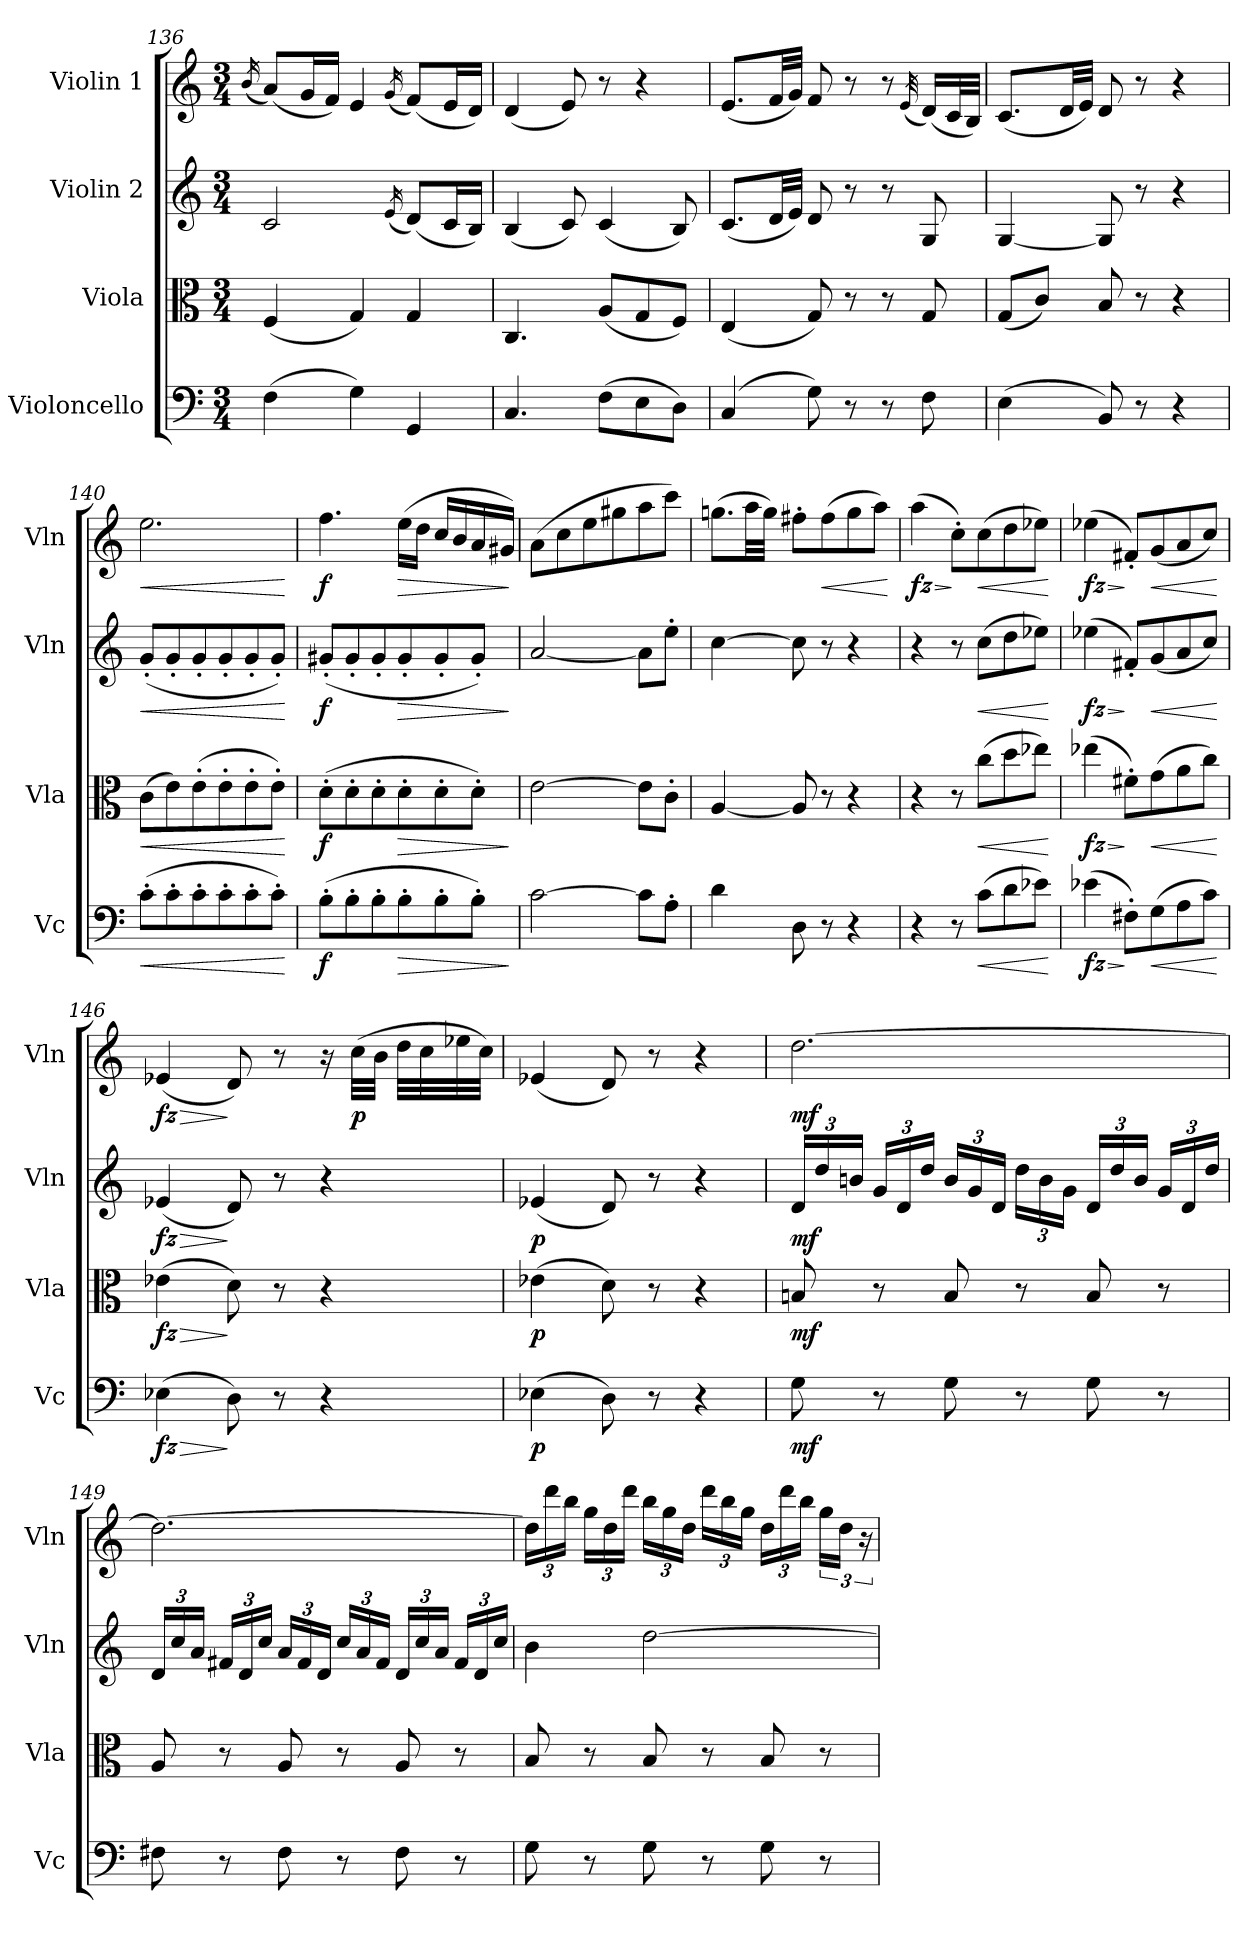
**kern	**dynam	**kern	**dynam	**kern	**dynam	**kern	**dynam
*part4	*part4	*part3	*part3	*part2	*part2	*part1	*part1
*staff4	*staff4	*staff3	*staff3	*staff2	*staff2	*staff1	*staff1
*I"Violoncello	*	*I"Viola	*	*I"Violin 2	*	*I"Violin 1	*
*I'Vc	*	*I'Vla	*	*I'Vln	*	*I'Vln	*
*clefF4	*	*clefC3	*	*clefG2	*	*clefG2	*
*k[]	*	*k[]	*	*k[]	*	*k[]	*
*M3/4	*	*M3/4	*	*M3/4	*	*M3/4	*
=136	=136	=136	=136	=136	=136	=136	=136
.	.	.	.	.	.	(<16qb/	.
(>4F\	.	(<4F/	.	2c/	.	(<8a/L)	.
.	.	.	.	.	.	16g/L	.
.	.	.	.	.	.	16f/JJ)	.
4G\)	.	4G/)	.	.	.	4e/	.
.	.	.	.	(<16qe/	.	(<16qg/	.
4GG/	.	4G/	.	(<8d/L)	.	(<8f/L)	.
.	.	.	.	16c/L	.	16e/L	.
.	.	.	.	16B/JJ)	.	16d/JJ)	.
!!LO:LB:g=z
=137	=137	=137	=137	=137	=137	=137	=137
4.C/	.	4.C/	.	(<4B/	.	(<4d/	.
.	.	.	.	8c/)	.	8e/)	.
(>8F\L	.	(<8A/L	.	(<4c/	.	8r	.
8E\	.	8G/	.	.	.	4r	.
8D\J)	.	8F/J)	.	8B/)	.	.	.
=138	=138	=138	=138	=138	=138	=138	=138
(>4C/	.	(<4E/	.	(<8.c/L	.	(<8.e/L	.
.	.	.	.	32d/LL	.	32f/LL	.
.	.	.	.	32e/JJJ)	.	32g/JJJ)	.
8G\)	.	8G/)	.	8d/	.	8f/	.
8r	.	8r	.	8r	.	8r	.
8r	.	8r	.	8r	.	8r	.
.	.	.	.	.	.	(<32qe/	.
8F\	.	8G/	.	8G/	.	(<16d/LL)	.
.	.	.	.	.	.	32c/L	.
.	.	.	.	.	.	32B/JJJ)	.
=139	=139	=139	=139	=139	=139	=139	=139
(>4E\	.	(<8G/L	.	[4G/	.	(<8.c/L	.
.	.	8c/J)	.	.	.	.	.
.	.	.	.	.	.	32d/LL	.
.	.	.	.	.	.	32e/JJJ)	.
8BB/)	.	8B/	.	8G/]	.	8d/	.
8r	.	8r	.	8r	.	8r	.
4r	.	4r	.	4r	.	4r	.
=140	=140	=140	=140	=140	=140	=140	=140
!	!LO:HP:b	!	!LO:HP:b	!	!LO:HP:b	!	!LO:HP:b
(>8c'\L	<	(>8c\L	<	(<8g'/L	<	2.ee\	<
8c'\	.	8e\)	.	8g'/	.	.	.
8c'\	.	(>8e'\	.	8g'/	.	.	.
8c'\	.	8e'\	.	8g'/	.	.	.
8c'\	.	8e'\	.	8g'/	.	.	.
8c'\J)	.	8e'\J)	.	8g'/J)	.	.	.
.	[	.	[	.	[	.	[
!!LO:LB:g=z
=141	=141	=141	=141	=141	=141	=141	=141
!	!LO:DY:b	!	!LO:DY:b	!	!LO:DY:b	!	!LO:DY:b
(>8B'\L	f	(>8d'\L	f	(<8g#X'/L	f	4.ff\	f
8B'\	.	8d'\	.	8g#'/	.	.	.
8B'\	.	8d'\	.	8g#'/	.	.	.
!	!LO:HP:b	!	!LO:HP:b	!	!LO:HP:b	!	!LO:HP:b
8B'\	>	8d'\	>	8g#'/	>	(>16ee\LL	>
.	.	.	.	.	.	16dd\JJ	.
8B'\	.	8d'\	.	8g#'/	.	16cc/LL	.
.	.	.	.	.	.	16b/	.
8B'\J)	.	8d'\J)	.	8g#'/J)	.	16a/	.
.	.	.	.	.	.	16g#X/JJ)	.
.	]	.	]	.	]	.	]
=142	=142	=142	=142	=142	=142	=142	=142
[2c\	.	[2e\	.	[2a/	.	(>8a\L	.
.	.	.	.	.	.	8cc\	.
.	.	.	.	.	.	8ee\	.
.	.	.	.	.	.	8gg#X\	.
8c\L]	.	8e\L]	.	8a\L]	.	8aa\	.
8A'\J	.	8c'\J	.	8ee'\J	.	8ccc\J)	.
=143	=143	=143	=143	=143	=143	=143	=143
4d\	.	[4A/	.	[4cc\	.	(>8.ggn\L	.
.	.	.	.	.	.	32aa\LL	.
.	.	.	.	.	.	32gg\JJJ)	.
8D\	.	8A/]	.	8cc\]	.	8ff#X'\L	.
!	!	!	!	!	!	!	!LO:HP:b
8r	.	8r	.	8r	.	(>8ff#\	<
4r	.	4r	.	4r	.	8gg\	.
.	.	.	.	.	.	8aa\J)	.
.	.	.	.	.	.	.	[
=144	=144	=144	=144	=144	=144	=144	=144
!	!	!	!	!	!	!	!LO:HP:b
!	!	!	!	!	!	!	!LO:DY:n=1:b
4r	.	4r	.	4r	.	(>4aa\	> fz
8r	.	8r	.	8r	.	8cc'\L)	]
!	!LO:HP:b	!	!LO:HP:b	!	!LO:HP:b	!	!LO:HP:b
(>8c\L	<	(>8cc\L	<	(>8cc\L	<	(>8cc\	<
8d\	.	8dd\	.	8dd\	.	8dd\	.
8e-X\J)	.	8ee-X\J)	.	8ee-X\J)	.	8ee-X\J)	.
.	[	.	[	.	[	.	[
=145	=145	=145	=145	=145	=145	=145	=145
!	!LO:HP:b	!	!LO:HP:b	!	!LO:HP:b	!	!LO:HP:b
!	!LO:DY:n=1:b	!	!LO:DY:n=1:b	!	!LO:DY:n=1:b	!	!LO:DY:n=1:b
(>4e-X\	> fz	(>4ee-X\	> fz	(>4ee-X\	> fz	(>4ee-X\	> fz
8F#X'\L)	]	8f#X'\L)	]	8f#X'/L)	]	8f#X'/L)	]
!	!LO:HP:b	!	!LO:HP:b	!	!LO:HP:b	!	!LO:HP:b
(>8G\	<	(>8g\	<	(<8g/	<	(<8g/	<
8A\	.	8a\	.	8a/	.	8a/	.
8c\J)	.	8cc\J)	.	8cc/J)	.	8cc/J)	.
.	[	.	[	.	[	.	[
!!LO:LB:g=z
=146	=146	=146	=146	=146	=146	=146	=146
!	!LO:HP:b	!	!LO:HP:b	!	!LO:HP:b	!	!LO:HP:b
!	!LO:DY:n=1:b	!	!LO:DY:n=1:b	!	!LO:DY:n=1:b	!	!LO:DY:n=1:b
(>4E-X\	> fz	(>4e-X\	> fz	(<4e-X/	> fz	(<4e-X/	> fz
8D\)	]	8d\)	]	8d/)	]	8d/)	]
8r	.	8r	.	8r	.	8r	.
4r	.	4r	.	4r	.	16r	.
!	!	!	!	!	!	!	!LO:DY:n=2:b
.	.	.	.	.	.	(>32cc\LLL	p
.	.	.	.	.	.	32b\JJJ	.
.	.	.	.	.	.	32dd\LLL	.
.	.	.	.	.	.	32cc\	.
.	.	.	.	.	.	32ee-X\	.
.	.	.	.	.	.	32cc\JJJ)	.
=147	=147	=147	=147	=147	=147	=147	=147
!	!LO:DY:b	!	!LO:DY:b	!	!LO:DY:b	!	!
(>4E-X\	p	(>4e-X\	p	(<4e-X/	p	(<4e-X/	.
8D\)	.	8d\)	.	8d/)	.	8d/)	.
8r	.	8r	.	8r	.	8r	.
4r	.	4r	.	4r	.	4r	.
=148	=148	=148	=148	=148	=148	=148	=148
*	*	*	*	*Xbrackettup	*	*	*
!	!LO:DY:b	!	!LO:DY:b	!	!LO:DY:b	!	!LO:DY:b
8G\	mf	8Bn/	mf	24d/LL	mf	[2.dd\	mf
.	.	.	.	24dd/	.	.	.
.	.	.	.	24bn/JJ	.	.	.
8r	.	8r	.	24g/LL	.	.	.
.	.	.	.	24d/	.	.	.
.	.	.	.	24dd/JJ	.	.	.
8G\	.	8B/	.	24b/LL	.	.	.
.	.	.	.	24g/	.	.	.
.	.	.	.	24d/JJ	.	.	.
8r	.	8r	.	24dd\LL	.	.	.
.	.	.	.	24b\	.	.	.
.	.	.	.	24g\JJ	.	.	.
8G\	.	8B/	.	24d/LL	.	.	.
.	.	.	.	24dd/	.	.	.
.	.	.	.	24b/JJ	.	.	.
8r	.	8r	.	24g/LL	.	.	.
.	.	.	.	24d/	.	.	.
.	.	.	.	24dd/JJ	.	.	.
=149	=149	=149	=149	=149	=149	=149	=149
8F#X\	.	8A/	.	24d/LL	.	2.dd\_	.
.	.	.	.	24cc/	.	.	.
.	.	.	.	24a/JJ	.	.	.
8r	.	8r	.	24f#X/LL	.	.	.
.	.	.	.	24d/	.	.	.
.	.	.	.	24cc/JJ	.	.	.
8F#\	.	8A/	.	24a/LL	.	.	.
.	.	.	.	24f#/	.	.	.
.	.	.	.	24d/JJ	.	.	.
8r	.	8r	.	24cc/LL	.	.	.
.	.	.	.	24a/	.	.	.
.	.	.	.	24f#/JJ	.	.	.
8F#\	.	8A/	.	24d/LL	.	.	.
.	.	.	.	24cc/	.	.	.
.	.	.	.	24a/JJ	.	.	.
8r	.	8r	.	24f#/LL	.	.	.
.	.	.	.	24d/	.	.	.
.	.	.	.	24cc/JJ	.	.	.
!!LO:PB:g=z
=150	=150	=150	=150	=150	=150	=150	=150
*	*	*	*	*	*	*Xbrackettup	*
8G\	.	8B/	.	4b\	.	24dd\LL]	.
.	.	.	.	.	.	24ddd\	.
.	.	.	.	.	.	24bb\JJ	.
8r	.	8r	.	.	.	24gg\LL	.
.	.	.	.	.	.	24dd\	.
.	.	.	.	.	.	24ddd\JJ	.
8G\	.	8B/	.	[2dd\	.	24bb\LL	.
.	.	.	.	.	.	24gg\	.
.	.	.	.	.	.	24dd\JJ	.
8r	.	8r	.	.	.	24ddd\LL	.
.	.	.	.	.	.	24bb\	.
.	.	.	.	.	.	24gg\JJ	.
8G\	.	8B/	.	.	.	24dd\LL	.
.	.	.	.	.	.	24ddd\	.
.	.	.	.	.	.	24bb\JJ	.
*	*	*	*	*	*	*brackettup	*
8r	.	8r	.	.	.	24gg\LL	.
.	.	.	.	.	.	24dd\JJ	.
.	.	.	.	.	.	24r	.
=	=	=	=	=	=	=	=
*-	*-	*-	*-	*-	*-	*-	*-
